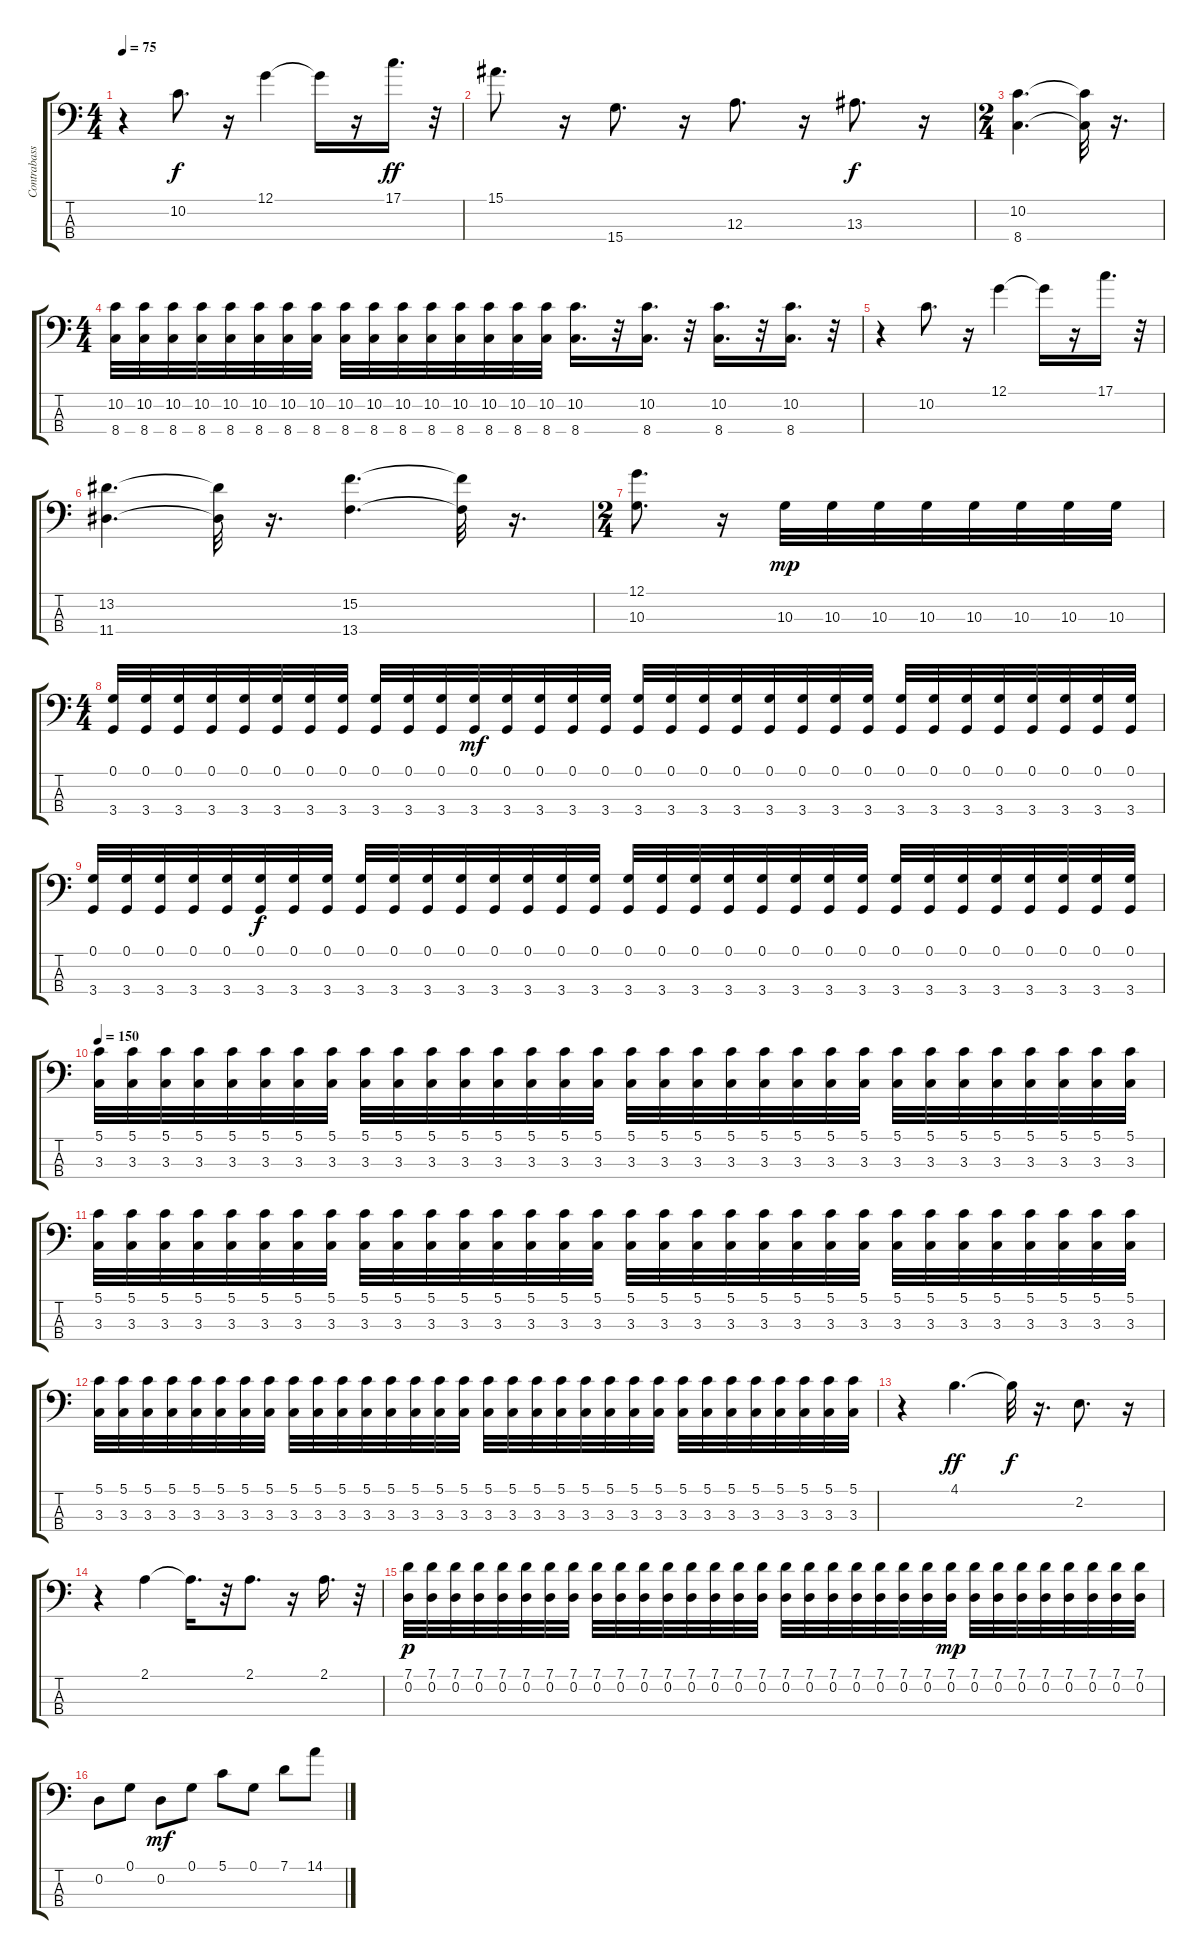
\track ("Contrabass" "Contrabass") {instrument electricbassfinger}
\staff {score tabs}
\tuning (G2 D2 A1 E1) {hide}
\ts (4 4)
\tempo 75
\clef f4
\ks c
r.4{dy f instrument electricbassfinger} 10.2.8{d} r.16 12.1.4 12.1{t}.16 r.16 17.1.16{d dy ff} r.32 |
15.1.8{d} r.16 15.4.8{d} r.16 12.3.8{d} r.16 13.3.8{d dy f} r.16 |
\ts (2 4)
(10.2 8.4).4{d} (10.2{t} 8.4{t}).32 r.16{d} |
\ts (4 4)
(10.2 8.4).32 (10.2 8.4).32 (10.2 8.4).32 (10.2 8.4).32 (10.2 8.4).32 (10.2 8.4).32 (10.2 8.4).32 (10.2 8.4).32 (10.2 8.4).32 (10.2 8.4).32 (10.2 8.4).32 (10.2 8.4).32 (10.2 8.4).32 (10.2 8.4).32 (10.2 8.4).32 (10.2 8.4).32 (10.2 8.4).16{d} r.32 (10.2 8.4).16{d} r.32 (10.2 8.4).16{d} r.32 (10.2 8.4).16{d} r.32 |
r.4 10.2.8{d} r.16 12.1.4 12.1{t}.16 r.16 17.1.16{d} r.32 |
(13.2 11.4).4{d} (13.2{t} 11.4{t}).32 r.16{d} (15.2 13.4).4{d} (15.2{t} 13.4{t}).32 r.16{d} |
\ts (2 4)
(12.1 10.3).8{d} r.16 10.3.32{dy mp} 10.3.32 10.3.32 10.3.32 10.3.32 10.3.32 10.3.32 10.3.32 |
\ts (4 4)
(0.1 3.4).32 (0.1 3.4).32 (0.1 3.4).32 (0.1 3.4).32 (0.1 3.4).32 (0.1 3.4).32 (0.1 3.4).32 (0.1 3.4).32 (0.1 3.4).32 (0.1 3.4).32 (0.1 3.4).32 (0.1 3.4).32{dy mf} (0.1 3.4).32 (0.1 3.4).32 (0.1 3.4).32 (0.1 3.4).32 (0.1 3.4).32 (0.1 3.4).32 (0.1 3.4).32 (0.1 3.4).32 (0.1 3.4).32 (0.1 3.4).32 (0.1 3.4).32 (0.1 3.4).32 (0.1 3.4).32 (0.1 3.4).32 (0.1 3.4).32 (0.1 3.4).32 (0.1 3.4).32 (0.1 3.4).32 (0.1 3.4).32 (0.1 3.4).32 |
(0.1 3.4).32 (0.1 3.4).32 (0.1 3.4).32 (0.1 3.4).32 (0.1 3.4).32 (0.1 3.4).32{dy f} (0.1 3.4).32 (0.1 3.4).32 (0.1 3.4).32 (0.1 3.4).32 (0.1 3.4).32 (0.1 3.4).32 (0.1 3.4).32 (0.1 3.4).32 (0.1 3.4).32 (0.1 3.4).32 (0.1 3.4).32 (0.1 3.4).32 (0.1 3.4).32 (0.1 3.4).32 (0.1 3.4).32 (0.1 3.4).32 (0.1 3.4).32 (0.1 3.4).32 (0.1 3.4).32 (0.1 3.4).32 (0.1 3.4).32 (0.1 3.4).32 (0.1 3.4).32 (0.1 3.4).32 (0.1 3.4).32 (0.1 3.4).32 |
\tempo 150
(5.1 3.3).32 (5.1 3.3).32 (5.1 3.3).32 (5.1 3.3).32 (5.1 3.3).32 (5.1 3.3).32 (5.1 3.3).32 (5.1 3.3).32 (5.1 3.3).32 (5.1 3.3).32 (5.1 3.3).32 (5.1 3.3).32 (5.1 3.3).32 (5.1 3.3).32 (5.1 3.3).32 (5.1 3.3).32 (5.1 3.3).32 (5.1 3.3).32 (5.1 3.3).32 (5.1 3.3).32 (5.1 3.3).32 (5.1 3.3).32 (5.1 3.3).32 (5.1 3.3).32 (5.1 3.3).32 (5.1 3.3).32 (5.1 3.3).32 (5.1 3.3).32 (5.1 3.3).32 (5.1 3.3).32 (5.1 3.3).32 (5.1 3.3).32 |
(5.1 3.3).32 (5.1 3.3).32 (5.1 3.3).32 (5.1 3.3).32 (5.1 3.3).32 (5.1 3.3).32 (5.1 3.3).32 (5.1 3.3).32 (5.1 3.3).32 (5.1 3.3).32 (5.1 3.3).32 (5.1 3.3).32 (5.1 3.3).32 (5.1 3.3).32 (5.1 3.3).32 (5.1 3.3).32 (5.1 3.3).32 (5.1 3.3).32 (5.1 3.3).32 (5.1 3.3).32 (5.1 3.3).32 (5.1 3.3).32 (5.1 3.3).32 (5.1 3.3).32 (5.1 3.3).32 (5.1 3.3).32 (5.1 3.3).32 (5.1 3.3).32 (5.1 3.3).32 (5.1 3.3).32 (5.1 3.3).32 (5.1 3.3).32 |
(5.1 3.3).32 (5.1 3.3).32 (5.1 3.3).32 (5.1 3.3).32 (5.1 3.3).32 (5.1 3.3).32 (5.1 3.3).32 (5.1 3.3).32 (5.1 3.3).32 (5.1 3.3).32 (5.1 3.3).32 (5.1 3.3).32 (5.1 3.3).32 (5.1 3.3).32 (5.1 3.3).32 (5.1 3.3).32 (5.1 3.3).32 (5.1 3.3).32 (5.1 3.3).32 (5.1 3.3).32 (5.1 3.3).32 (5.1 3.3).32 (5.1 3.3).32 (5.1 3.3).32 (5.1 3.3).32 (5.1 3.3).32 (5.1 3.3).32 (5.1 3.3).32 (5.1 3.3).32 (5.1 3.3).32 (5.1 3.3).32 (5.1 3.3).32 |
r.4 4.1.4{d dy ff} 4.1{t}.32{dy f} r.16{d} 2.2.8{d} r.16 |
r.4 2.1.4 2.1{t}.16{d} r.32 2.1.8{d} r.16 2.1.16{d} r.32 |
(7.1 0.2).32{dy p} (7.1 0.2).32 (7.1 0.2).32 (7.1 0.2).32 (7.1 0.2).32 (7.1 0.2).32 (7.1 0.2).32 (7.1 0.2).32 (7.1 0.2).32 (7.1 0.2).32 (7.1 0.2).32 (7.1 0.2).32 (7.1 0.2).32 (7.1 0.2).32 (7.1 0.2).32 (7.1 0.2).32 (7.1 0.2).32 (7.1 0.2).32 (7.1 0.2).32 (7.1 0.2).32 (7.1 0.2).32 (7.1 0.2).32 (7.1 0.2).32 (7.1 0.2).32{dy mp} (7.1 0.2).32 (7.1 0.2).32 (7.1 0.2).32 (7.1 0.2).32 (7.1 0.2).32 (7.1 0.2).32 (7.1 0.2).32 (7.1 0.2).32 |
0.2.8 0.1.8 0.2.8{dy mf} 0.1.8 5.1.8 0.1.8 7.1.8 14.1.8
